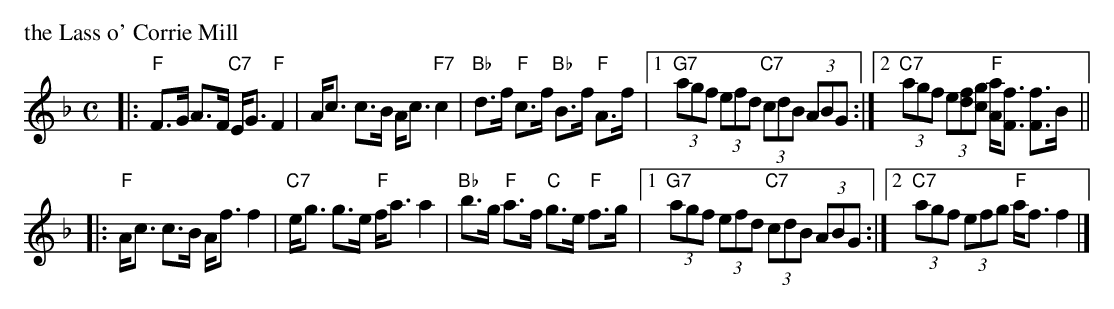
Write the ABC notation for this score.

X:1
P: the Lass o' Corrie Mill
M: C
L: 1/8
K: F
|: "F"F>G A>F "C7"E<G "F"F2 | A<c c>B A<c "F7"c2 | "Bb"d>f "F"c>f "Bb"B>f "F"A>f \
|1 "G7"(3agf (3efd "C7"(3cdB (3ABG :|2 "C7"(3agf (3e[fd][gc] "F"[aA]<[fF] [fF]>B ||
|: "F"A<c c>B A<f f2 | "C7"e<g g>e "F"f<a a2 | "Bb"b>g "F"a>f "C"g>e "F"f>g \
|1 "G7"(3agf (3efd "C7"(3cdB (3ABG :|2 "C7"(3agf (3efg "F"a<f f2 |]
